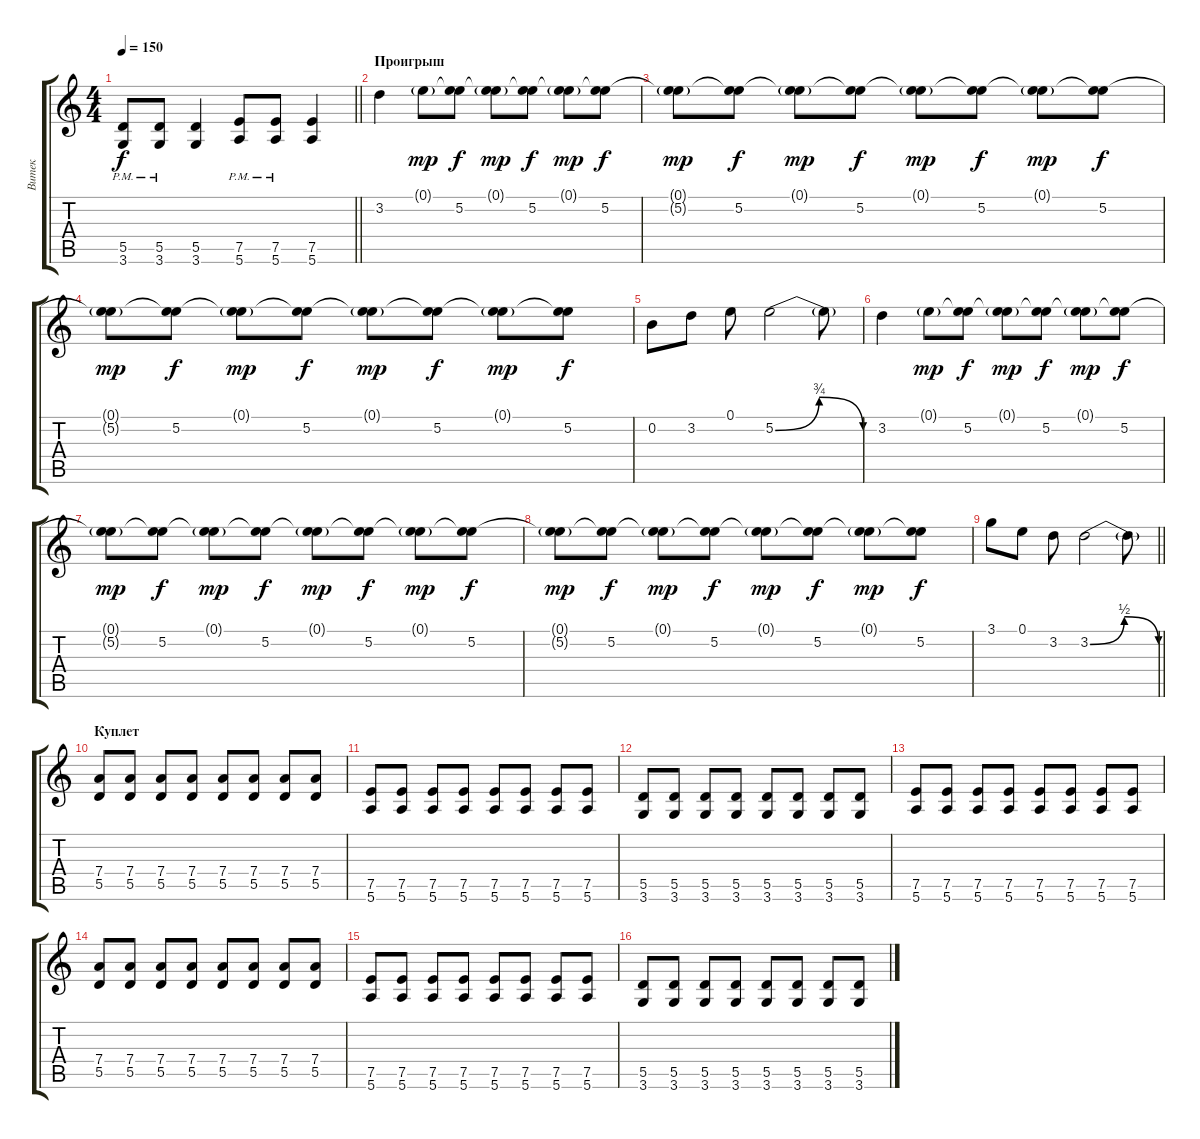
\track ("Витек" "Витек") {instrument distortionguitar}
\staff {score tabs}
\tuning (E4 B3 G3 D3 A2 E2) {hide}
\ts (4 4)
\tempo 150
\clef g2
\barLineRight lightlight
\ks c
(5.5{pm} 3.6{pm}).8{dy f} (5.5{pm} 3.6{pm}).8 (5.5 3.6).4 (7.5{pm} 5.6{pm}).8 (7.5{pm} 5.6{pm}).8 (7.5 5.6).4 |
\section ("" "Проигрыш")
3.2.4 0.1{g}.8{dy mp} (0.1{t} 5.2).8{dy f} (0.1{g} 5.2{t}).8{dy mp} (0.1{t} 5.2).8{dy f} (0.1{g} 5.2{t}).8{dy mp} (0.1{t} 5.2).8{dy f} |
(0.1{g} 5.2{t}).8{dy mp} (0.1{t} 5.2).8{dy f} (0.1{g} 5.2{t}).8{dy mp} (0.1{t} 5.2).8{dy f} (0.1{g} 5.2{t}).8{dy mp} (0.1{t} 5.2).8{dy f} (0.1{g} 5.2{t}).8{dy mp} (0.1{t} 5.2).8{dy f} |
(0.1{g} 5.2{t}).8{dy mp} (0.1{t} 5.2).8{dy f} (0.1{g} 5.2{t}).8{dy mp} (0.1{t} 5.2).8{dy f} (0.1{g} 5.2{t}).8{dy mp} (0.1{t} 5.2).8{dy f} (0.1{g} 5.2{t}).8{dy mp} (0.1{t} 5.2).8{dy f} |
0.2.8 3.2.8 0.1.8 5.2{be (bendrelease 0 0 15 3 45 3 60 0)}.2 5.2{t}.8 |
3.2.4 0.1{g}.8{dy mp} (0.1{t} 5.2).8{dy f} (0.1{g} 5.2{t}).8{dy mp} (0.1{t} 5.2).8{dy f} (0.1{g} 5.2{t}).8{dy mp} (0.1{t} 5.2).8{dy f} |
(0.1{g} 5.2{t}).8{dy mp} (0.1{t} 5.2).8{dy f} (0.1{g} 5.2{t}).8{dy mp} (0.1{t} 5.2).8{dy f} (0.1{g} 5.2{t}).8{dy mp} (0.1{t} 5.2).8{dy f} (0.1{g} 5.2{t}).8{dy mp} (0.1{t} 5.2).8{dy f} |
(0.1{g} 5.2{t}).8{dy mp} (0.1{t} 5.2).8{dy f} (0.1{g} 5.2{t}).8{dy mp} (0.1{t} 5.2).8{dy f} (0.1{g} 5.2{t}).8{dy mp} (0.1{t} 5.2).8{dy f} (0.1{g} 5.2{t}).8{dy mp} (0.1{t} 5.2).8{dy f} |
\barLineRight lightlight
3.1.8 0.1.8 3.2.8 3.2{be (bendrelease 0 0 15 2 45 2 60 0)}.2 3.2{t}.8 |
\section ("" "Куплет")
(7.4 5.5).8 (7.4 5.5).8 (7.4 5.5).8 (7.4 5.5).8 (7.4 5.5).8 (7.4 5.5).8 (7.4 5.5).8 (7.4 5.5).8 |
(7.5 5.6).8 (7.5 5.6).8 (7.5 5.6).8 (7.5 5.6).8 (7.5 5.6).8 (7.5 5.6).8 (7.5 5.6).8 (7.5 5.6).8 |
(5.5 3.6).8 (5.5 3.6).8 (5.5 3.6).8 (5.5 3.6).8 (5.5 3.6).8 (5.5 3.6).8 (5.5 3.6).8 (5.5 3.6).8 |
(7.5 5.6).8 (7.5 5.6).8 (7.5 5.6).8 (7.5 5.6).8 (7.5 5.6).8 (7.5 5.6).8 (7.5 5.6).8 (7.5 5.6).8 |
(7.4 5.5).8 (7.4 5.5).8 (7.4 5.5).8 (7.4 5.5).8 (7.4 5.5).8 (7.4 5.5).8 (7.4 5.5).8 (7.4 5.5).8 |
(7.5 5.6).8 (7.5 5.6).8 (7.5 5.6).8 (7.5 5.6).8 (7.5 5.6).8 (7.5 5.6).8 (7.5 5.6).8 (7.5 5.6).8 |
(5.5 3.6).8 (5.5 3.6).8 (5.5 3.6).8 (5.5 3.6).8 (5.5 3.6).8 (5.5 3.6).8 (5.5 3.6).8 (5.5 3.6).8
